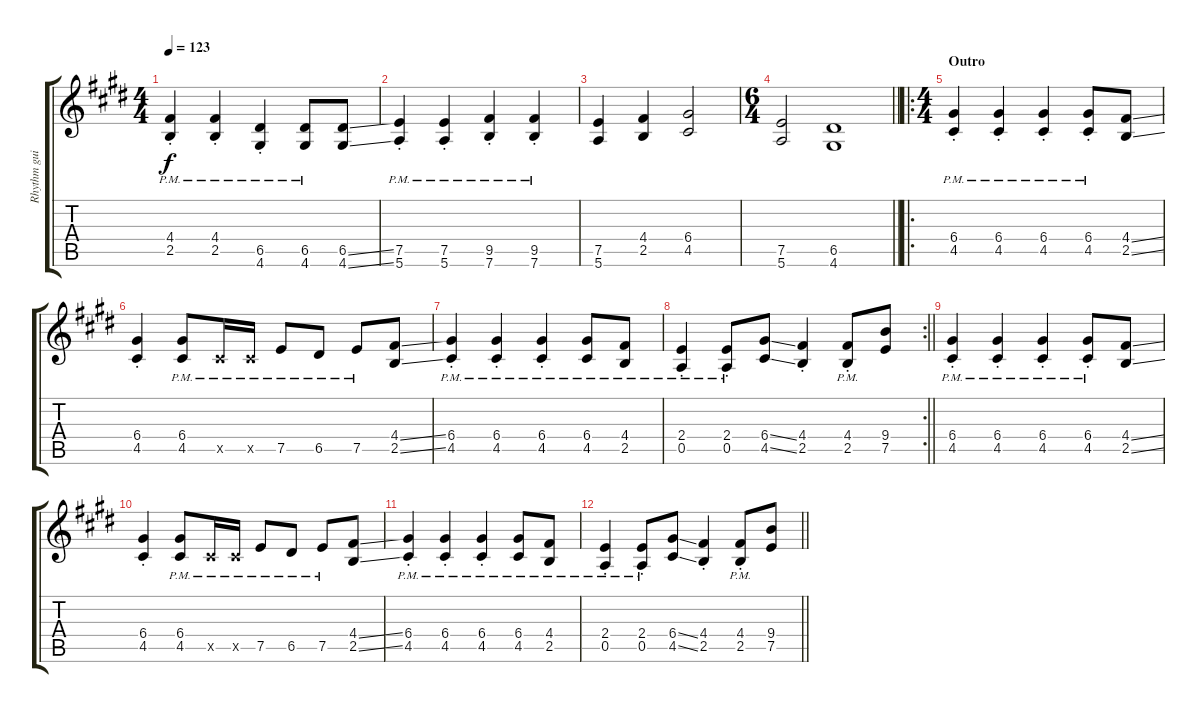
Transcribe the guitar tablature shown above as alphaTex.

\track ("Rhythm guitar" "Rhythm gui") {instrument distortionguitar}
\staff {score tabs}
\tuning (E4 B3 G3 D3 A2 E2) {hide}
\ts (4 4)
\tempo 123
\clef g2
\ks c#minor
(4.4{pm st} 2.5{pm st}).4{dy f} (4.4{pm st} 2.5{pm st}).4 (6.5{pm st} 4.6{pm st}).4 (6.5{pm} 4.6{pm}).8 (6.5{ss} 4.6{ss}).8 |
(7.5{pm st} 5.6{pm st}).4 (7.5{pm st} 5.6{pm st}).4 (9.5{pm st} 7.6{pm st}).4 (9.5{pm st} 7.6{pm st}).4 |
(7.5 5.6).4 (4.4 2.5).4 (6.4 4.5).2 |
\ts (6 4)
\barLineRight lightlight
(7.5 5.6).2 (6.5 4.6).1 |
\ro
\ts (4 4)
\section ("" "Outro")
(6.4{pm st} 4.5{pm st}).4 (6.4{pm st} 4.5{st}).4 (6.4{pm st} 4.5{pm st}).4 (6.4{pm st} 4.5{pm st}).8 (4.4{ss} 2.5{ss}).8 |
(6.4{st} 4.5{st}).4 (6.4{pm} 4.5{pm}).8 4.5{pm x}.16 4.5{pm x}.16 7.5{pm}.8 6.5{pm}.8 7.5{pm}.8 (4.4{ss} 2.5{ss}).8 |
(6.4{pm st} 4.5{pm st}).4 (6.4{pm st} 4.5{pm st}).4 (6.4{pm st} 4.5{pm st}).4 (6.4{pm} 4.5{pm}).8 (4.4{pm} 2.5{pm}).8 |
\rc 2
\barLineRight lightlight
(2.4{pm st} 0.5{pm st}).4 (2.4{pm st} 0.5{pm st}).8 (6.4{ss} 4.5{ss}).8 (4.4{st} 2.5{st}).4 (4.4{pm st} 2.5{pm st}).8 (9.4 7.5).8 |
(6.4{pm st} 4.5{pm st}).4{volume 0} (6.4{pm st} 4.5{st}).4 (6.4{pm st} 4.5{pm st}).4 (6.4{pm st} 4.5{pm st}).8 (4.4{ss} 2.5{ss}).8 |
(6.4{st} 4.5{st}).4 (6.4{pm} 4.5{pm}).8 4.5{pm x}.16 4.5{pm x}.16 7.5{pm}.8 6.5{pm}.8 7.5{pm}.8 (4.4{ss} 2.5{ss}).8 |
(6.4{pm st} 4.5{pm st}).4 (6.4{pm st} 4.5{pm st}).4 (6.4{pm st} 4.5{pm st}).4 (6.4{pm} 4.5{pm}).8 (4.4{pm} 2.5{pm}).8 |
\barLineRight lightlight
(2.4{pm st} 0.5{pm st}).4 (2.4{pm st} 0.5{pm st}).8 (6.4{ss} 4.5{ss}).8 (4.4{st} 2.5{st}).4 (4.4{pm st} 2.5{pm st}).8 (9.4 7.5).8
